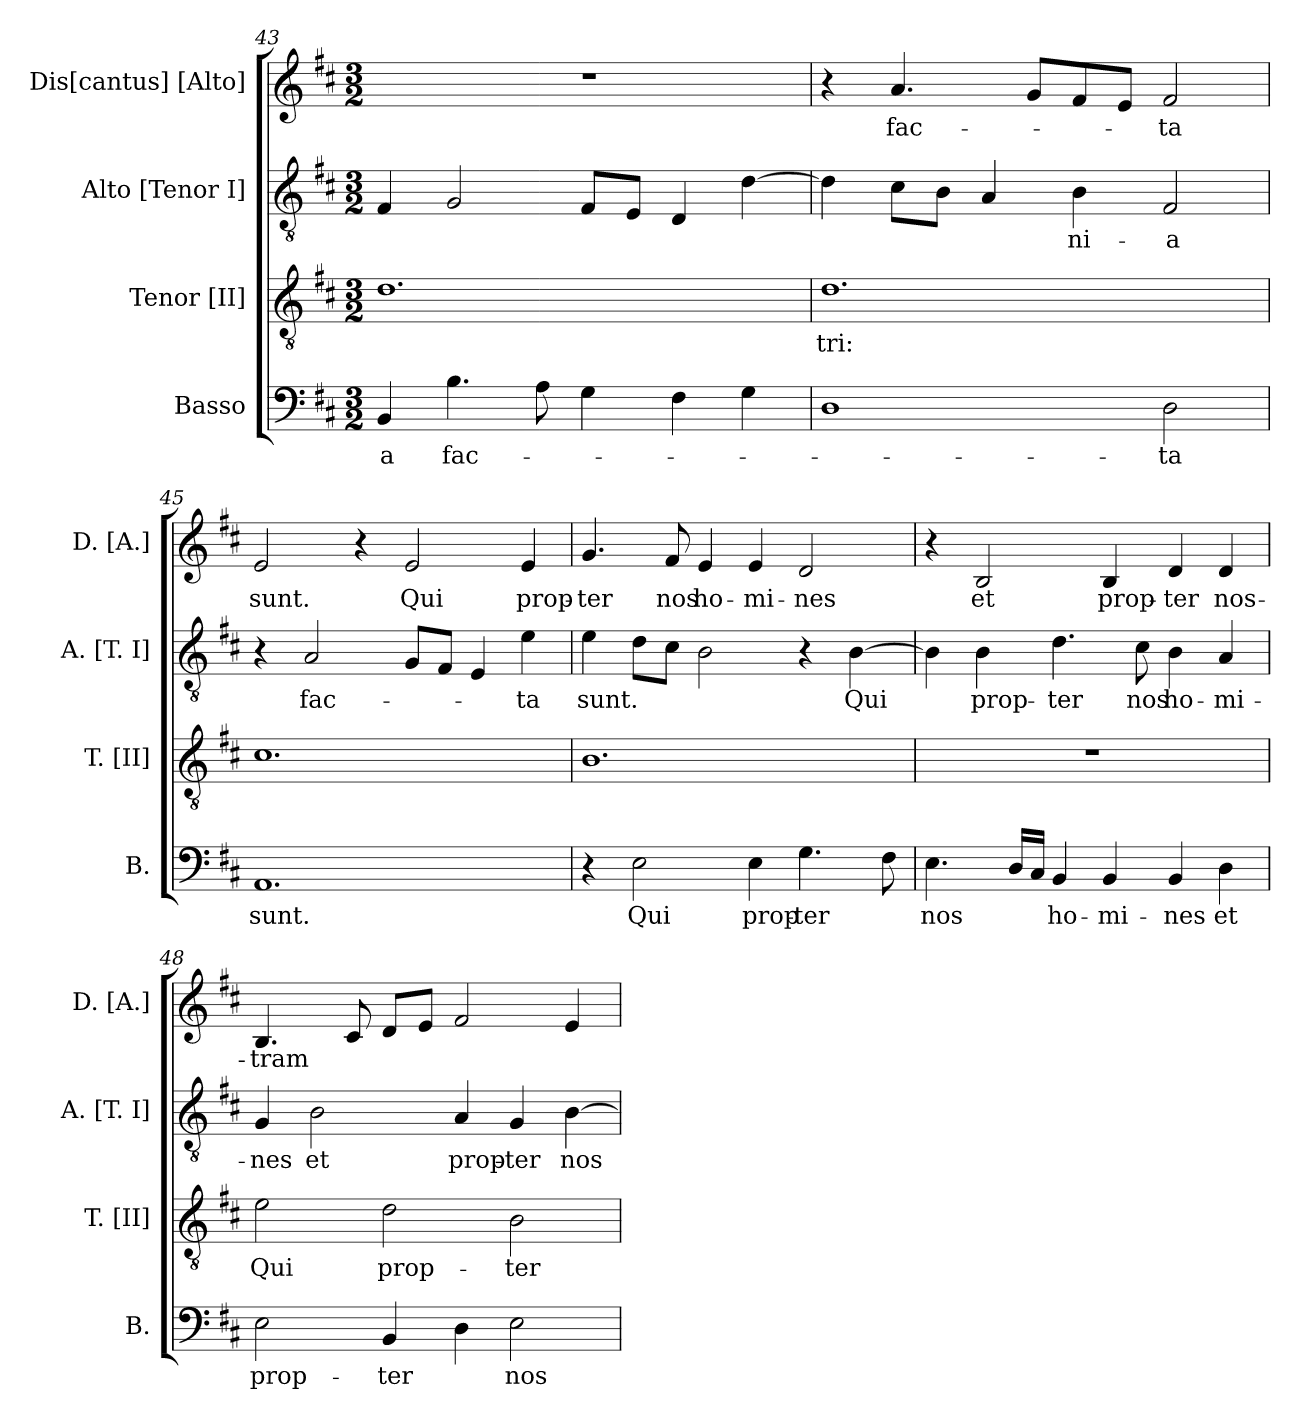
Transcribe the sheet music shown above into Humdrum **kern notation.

**kern	**text	**kern	**text	**kern	**text	**kern	**text
*part4	*part4	*part3	*part3	*part2	*part2	*part1	*part1
*staff4	*staff4	*staff3	*staff3	*staff2	*staff2	*staff1	*staff1
*I"Basso	*	*I"Tenor [II]	*	*I"Alto [Tenor I]	*	*I"Dis[cantus] [Alto]	*
*I'B.	*	*I'T. [II]	*	*I'A. [T. I]	*	*I'D. [A.]	*
*clefF4	*	*clefGv2	*	*clefGv2	*	*clefG2	*
*	*	*ITrd7c12	*	*ITrd7c12	*	*	*
*k[f#c#]	*	*k[f#c#]	*	*k[f#c#]	*	*k[f#c#]	*
*D:	*	*D:	*	*D:	*	*D:	*
*M3/2	*	*M3/2	*	*M3/2	*	*M3/2	*
=43	=43	=43	=43	=43	=43	=43	=43
!	!LO:LY:b:color=#000000	!	!	!	!	!LO:N:vis=1	!
4BBi/	-a	1.Di	.	4FF#i/	.	1.r	.
!	!LO:LY:b:color=#000000	!	!	!	!	!	!
4.Bi\	fac-	.	.	2GGi/	.	.	.
8Ai\	.	.	.	.	.	.	.
4Gi\	.	.	.	8FF#i/L	.	.	.
.	.	.	.	8EEi/J	.	.	.
4F#i\	.	.	.	4DDi/	.	.	.
4Gi\	.	.	.	[>4Di\	.	.	.
=44	=44	=44	=44	=44	=44	=44	=44
!	!	!	!LO:LY:b:color=#000000	!	!	!	!
1Di	.	1.Di	-tri:	4Di\]	.	4r	.
!	!	!	!	!	!	!	!LO:LY:b:color=#000000
.	.	.	.	8C#i\L	.	4.ai/	fac-
.	.	.	.	8BBi\J	.	.	.
.	.	.	.	4AAi/	.	.	.
.	.	.	.	.	.	8gi/L	.
!	!	!	!	!	!LO:LY:b:color=#000000	!	!
.	.	.	.	4BBi\	-ni-	8f#i/	.
.	.	.	.	.	.	8ei/J	.
!	!LO:LY:b:color=#000000	!	!	!	!	!	!
!	!	!	!	!	!LO:LY:b:color=#000000	!	!
!	!	!	!	!	!	!	!LO:LY:b:color=#000000
2Di\	-ta	.	.	2FF#i/	-a	2f#i/	-ta
=45	=45	=45	=45	=45	=45	=45	=45
!	!LO:LY:b:color=#000000	!	!	!	!	!	!
!	!	!	!	!	!	!	!LO:LY:b:color=#000000
1.AAi	sunt.	1.C#i	.	4r	.	2ei/	sunt.
!	!	!	!	!	!LO:LY:b:color=#000000	!	!
.	.	.	.	2AAi/	fac-	.	.
.	.	.	.	.	.	4r	.
!	!	!	!	!	!	!	!LO:LY:b:color=#000000
.	.	.	.	8GGi/L	.	2ei/	Qui
.	.	.	.	8FF#i/J	.	.	.
.	.	.	.	4EEi/	.	.	.
!	!	!	!	!	!LO:LY:b:color=#000000	!	!
!	!	!	!	!	!	!	!LO:LY:b:color=#000000
.	.	.	.	4Ei\	-ta	4ei/	prop-
=46	=46	=46	=46	=46	=46	=46	=46
!	!	!	!	!	!LO:LY:b:color=#000000	!	!
!	!	!	!	!	!	!	!LO:LY:b:color=#000000
4r	.	1.BBi	.	4Ei\	sunt.	4.gi/	-ter
!	!LO:LY:b:color=#000000	!	!	!	!	!	!
2Ei\	Qui	.	.	8Di\L	.	.	.
!	!	!	!	!	!	!	!LO:LY:b:color=#000000
.	.	.	.	8C#i\J	.	8f#i/	nos
!	!	!	!	!	!	!	!LO:LY:b:color=#000000
.	.	.	.	2BBi\	.	4ei/	ho-
!	!LO:LY:b:color=#000000	!	!	!	!	!	!
!	!	!	!	!	!	!	!LO:LY:b:color=#000000
4Ei\	prop-	.	.	.	.	4ei/	-mi-
!	!LO:LY:b:color=#000000	!	!	!	!	!	!
!	!	!	!	!	!	!	!LO:LY:b:color=#000000
4.Gi\	-ter	.	.	4r	.	2di/	-nes
!	!	!	!	!	!LO:LY:b:color=#000000	!	!
.	.	.	.	[>4BBi\	Qui	.	.
8F#i\	.	.	.	.	.	.	.
!!LO:PB:g=z
=47	=47	=47	=47	=47	=47	=47	=47
!	!LO:LY:b:color=#000000	!LO:N:vis=1	!	!	!	!	!
4.Ei\	nos	1.r	.	4BBi\]	.	4r	.
!	!	!	!	!	!LO:LY:b:color=#000000	!	!
!	!	!	!	!	!	!	!LO:LY:b:color=#000000
.	.	.	.	4BBi\	prop-	2Bi/	et
16Di/LL	.	.	.	.	.	.	.
16C#i/JJ	.	.	.	.	.	.	.
!	!LO:LY:b:color=#000000	!	!	!	!	!	!
!	!	!	!	!	!LO:LY:b:color=#000000	!	!
4BBi/	ho-	.	.	4.Di\	-ter	.	.
!	!LO:LY:b:color=#000000	!	!	!	!	!	!
!	!	!	!	!	!	!	!LO:LY:b:color=#000000
4BBi/	-mi-	.	.	.	.	4Bi/	prop-
!	!	!	!	!	!LO:LY:b:color=#000000	!	!
.	.	.	.	8C#i\	nos	.	.
!	!LO:LY:b:color=#000000	!	!	!	!	!	!
!	!	!	!	!	!LO:LY:b:color=#000000	!	!
!	!	!	!	!	!	!	!LO:LY:b:color=#000000
4BBi/	-nes	.	.	4BBi\	ho-	4di/	-ter
!	!LO:LY:b:color=#000000	!	!	!	!	!	!
!	!	!	!	!	!LO:LY:b:color=#000000	!	!
!	!	!	!	!	!	!	!LO:LY:b:color=#000000
4Di\	et	.	.	4AAi/	-mi-	4di/	nos-
=48	=48	=48	=48	=48	=48	=48	=48
!	!LO:LY:b:color=#000000	!	!	!	!	!	!
!	!	!	!LO:LY:b:color=#000000	!	!	!	!
!	!	!	!	!	!LO:LY:b:color=#000000	!	!
!	!	!	!	!	!	!	!LO:LY:b:color=#000000
2Ei\	prop-	2Ei\	Qui	4GGi/	-nes	4.Bi/	-tram
!	!	!	!	!	!LO:LY:b:color=#000000	!	!
.	.	.	.	2BBi\	et	.	.
.	.	.	.	.	.	8c#i/	.
!	!LO:LY:b:color=#000000	!	!	!	!	!	!
!	!	!	!LO:LY:b:color=#000000	!	!	!	!
4BBi/	-ter	2Di\	prop-	.	.	8di/L	.
.	.	.	.	.	.	8ei/J	.
!	!	!	!	!	!LO:LY:b:color=#000000	!	!
4Di\	.	.	.	4AAi/	prop-	2f#i/	.
!	!LO:LY:b:color=#000000	!	!	!	!	!	!
!	!	!	!LO:LY:b:color=#000000	!	!	!	!
!	!	!	!	!	!LO:LY:b:color=#000000	!	!
2Ei\	nos-	2BBi\	-ter	4GGi/	-ter	.	.
!	!	!	!	!	!LO:LY:b:color=#000000	!	!
.	.	.	.	[>4BBi\	nos-	4ei/	.
=	=	=	=	=	=	=	=
*-	*-	*-	*-	*-	*-	*-	*-
